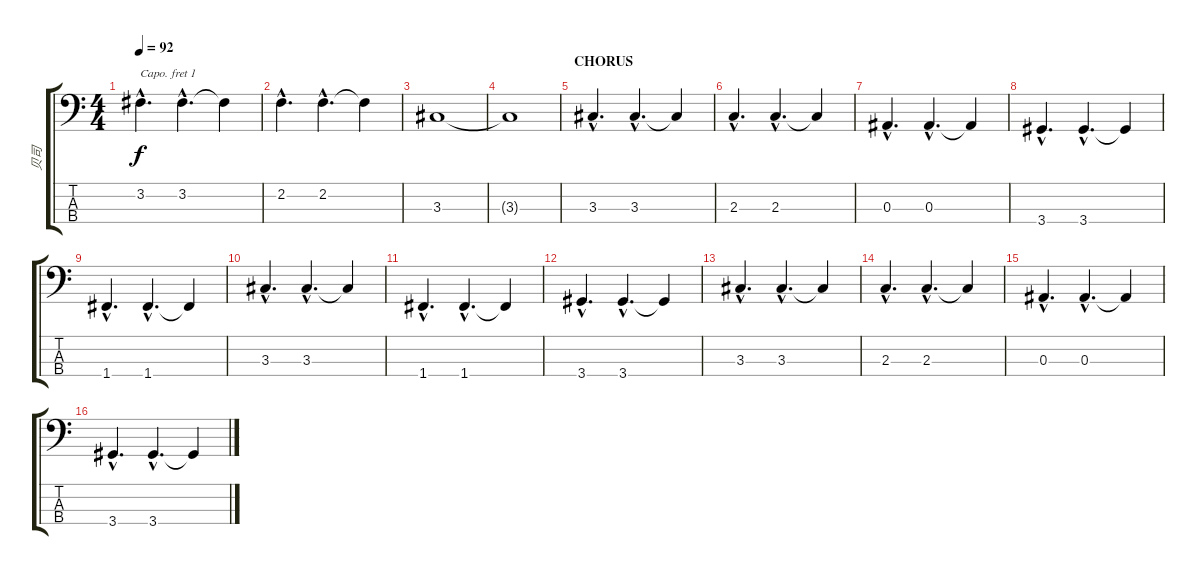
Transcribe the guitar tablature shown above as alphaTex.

\track ("贝司" "贝司") {instrument electricbassfinger}
\staff {score tabs}
\capo 1
\tuning (G2 D2 A1 E1) {hide}
\ts (4 4)
\tempo 92
\clef f4
\ks c
3.2{hac}.4{d dy f} 3.2{hac}.4{d} 3.2{t}.4 |
2.2{hac}.4{d} 2.2{hac}.4{d} 2.2{t}.4 |
3.3.1 |
3.3{t}.1 |
\section ("" "CHORUS")
3.3{hac}.4{d} 3.3{hac}.4{d} 3.3{t}.4 |
2.3{hac}.4{d} 2.3{hac}.4{d} 2.3{t}.4 |
0.3{hac}.4{d} 0.3{hac}.4{d} 0.3{t}.4 |
3.4{hac}.4{d} 3.4{hac}.4{d} 3.4{t}.4 |
1.4{hac}.4{d} 1.4{hac}.4{d} 1.4{t}.4 |
3.3{hac}.4{d} 3.3{hac}.4{d} 3.3{t}.4 |
1.4{hac}.4{d} 1.4{hac}.4{d} 1.4{t}.4 |
3.4{hac}.4{d} 3.4{hac}.4{d} 3.4{t}.4 |
3.3{hac}.4{d} 3.3{hac}.4{d} 3.3{t}.4 |
2.3{hac}.4{d} 2.3{hac}.4{d} 2.3{t}.4 |
0.3{hac}.4{d} 0.3{hac}.4{d} 0.3{t}.4 |
3.4{hac}.4{d} 3.4{hac}.4{d} 3.4{t}.4
